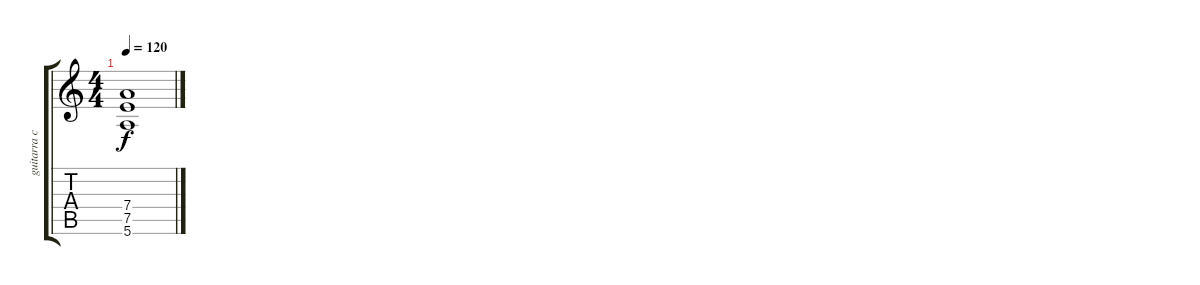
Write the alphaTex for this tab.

\track ("guitarra c/distorcion" "guitarra c") {instrument distortionguitar}
\staff {score tabs}
\tuning (E4 B3 G3 D3 A2 E2) {hide}
\ts (4 4)
\tempo 120
\clef g2
\ks c
(7.4 7.5 5.6).1{dy f}
